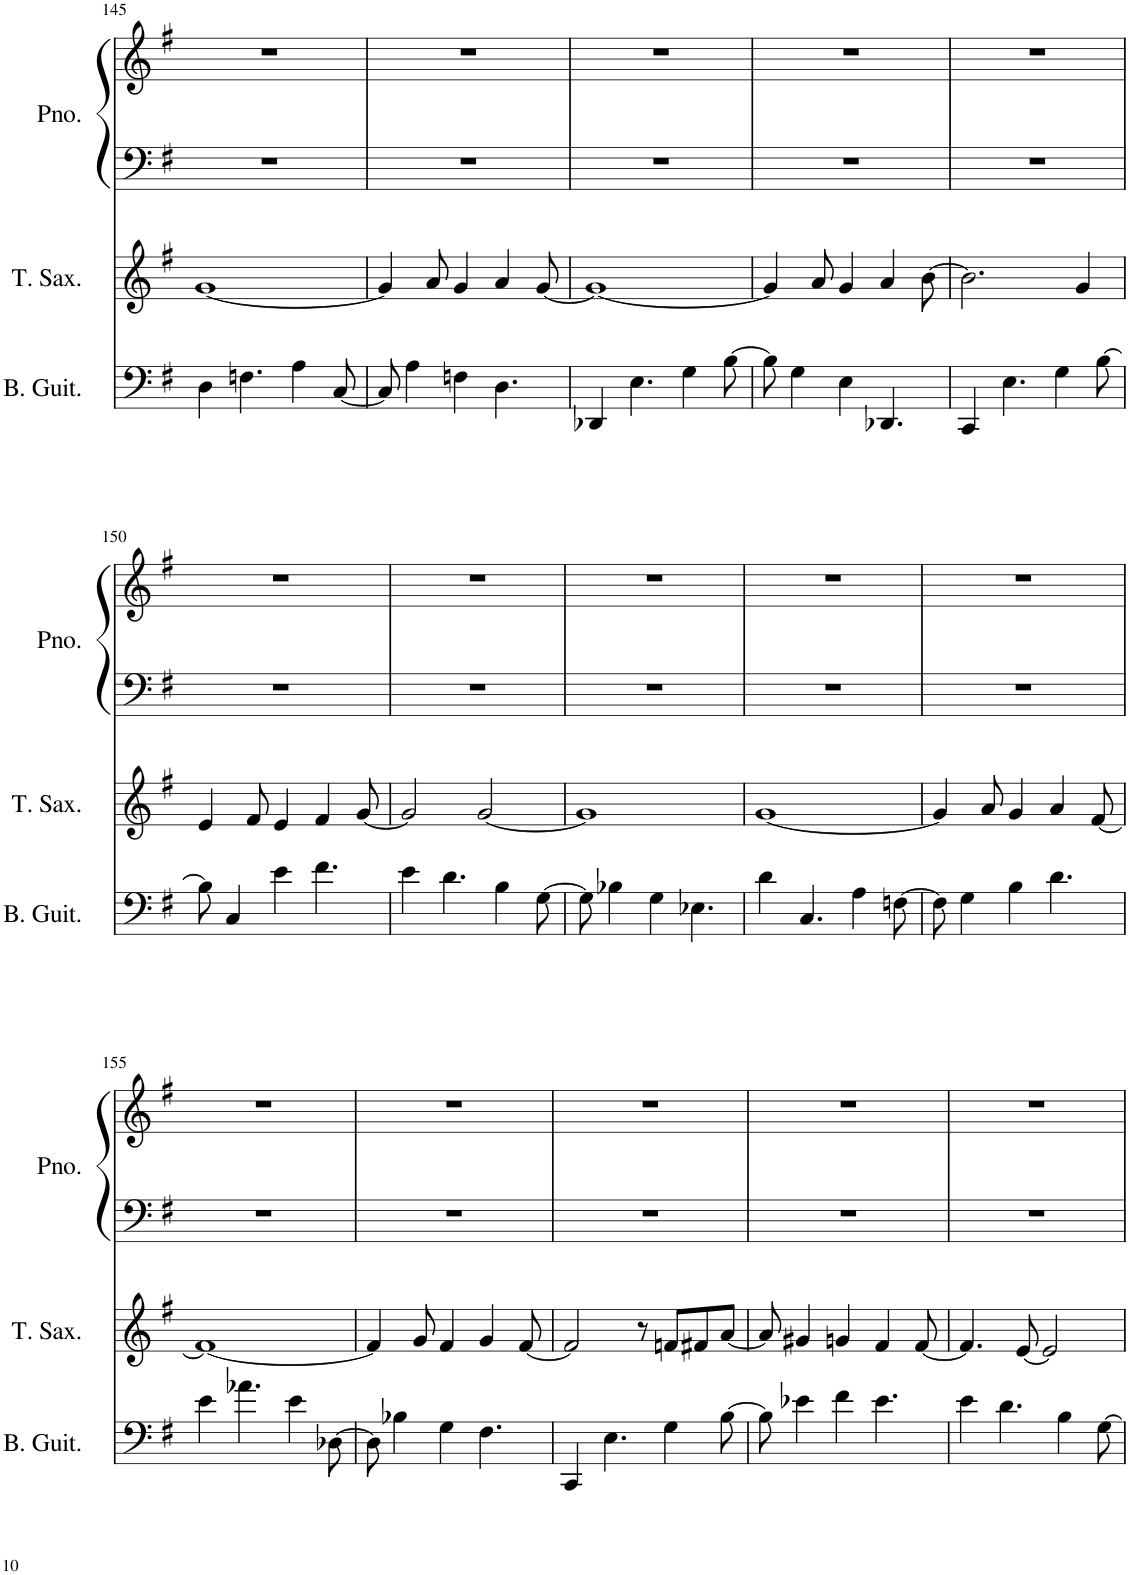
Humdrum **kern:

**kern	**kern	**kern	**kern
*part3	*part2	*part1	*part1
*staff4	*staff3	*staff2	*staff1
*I"Bass Guitar	*I"Tenor Saxophone	*I"Piano	*
*I'B. Guit.	*I'T. Sax.	*I'Pno.	*
!!LO:PB:g=z
*clefF4	*clefG2	*clefF4	*clefG2
*Trd7c12	*Trd8c14	*	*
*k[f#]	*k[f#]	*k[f#]	*k[f#]
*M4/4	*M4/4	*M4/4	*M4/4
=145	=145	=145	=145
4D\	[1g	1r	1r
4.Fn\	.	.	.
4A\	.	.	.
[8C/	.	.	.
=146	=146	=146	=146
8C/]	4g/]	1r	1r
4A\	.	.	.
.	8a/	.	.
4Fn\	4g/	.	.
4.D\	4a/	.	.
.	[8g/	.	.
=147	=147	=147	=147
4DD-X/	1g_	1r	1r
4.E\	.	.	.
4G\	.	.	.
[8B\	.	.	.
=148	=148	=148	=148
8B\]	4g/]	1r	1r
4G\	.	.	.
.	8a/	.	.
4E\	4g/	.	.
4.DD-X/	4a/	.	.
.	[8b\	.	.
=149	=149	=149	=149
4CC/	2.b\]	1r	1r
4.E\	.	.	.
4G\	.	.	.
.	4g/	.	.
[8B\	.	.	.
!!LO:LB:g=z
=150	=150	=150	=150
8B\]	4e/	1r	1r
4C/	.	.	.
.	8f#/	.	.
4e\	4e/	.	.
4.f#\	4f#/	.	.
.	[8g/	.	.
=151	=151	=151	=151
4e\	2g/]	1r	1r
4.d\	.	.	.
.	[2g/	.	.
4B\	.	.	.
[8G\	.	.	.
=152	=152	=152	=152
8G\]	1g]	1r	1r
4B-X\	.	.	.
4G\	.	.	.
4.E-X\	.	.	.
=153	=153	=153	=153
4d\	[1g	1r	1r
4.C/	.	.	.
4A\	.	.	.
[8Fn\	.	.	.
=154	=154	=154	=154
8F\]	4g/]	1r	1r
4G\	.	.	.
.	8a/	.	.
4B\	4g/	.	.
4.d\	4a/	.	.
.	[8f#/	.	.
!!LO:LB:g=z
=155	=155	=155	=155
4e\	1f#_	1r	1r
4.a-X\	.	.	.
4e\	.	.	.
[8D-X\	.	.	.
=156	=156	=156	=156
8D-\]	4f#/]	1r	1r
4B-X\	.	.	.
.	8g/	.	.
4G\	4f#/	.	.
4.F#\	4g/	.	.
.	[8f#/	.	.
=157	=157	=157	=157
4CC/	2f#/]	1r	1r
4.E\	.	.	.
.	8r	.	.
4G\	8fn/L	.	.
.	8f#X/	.	.
[8B\	[8a/J	.	.
=158	=158	=158	=158
8B\]	8a/]	1r	1r
4e-X\	4g#X/	.	.
4f#\	4gn/	.	.
4.e-\	4f#/	.	.
.	[8f#/	.	.
=159	=159	=159	=159
4e\	4.f#/]	1r	1r
4.d\	.	.	.
.	[8e/	.	.
.	2e/]	.	.
4B\	.	.	.
[8G\	.	.	.
=	=	=	=
*-	*-	*-	*-
